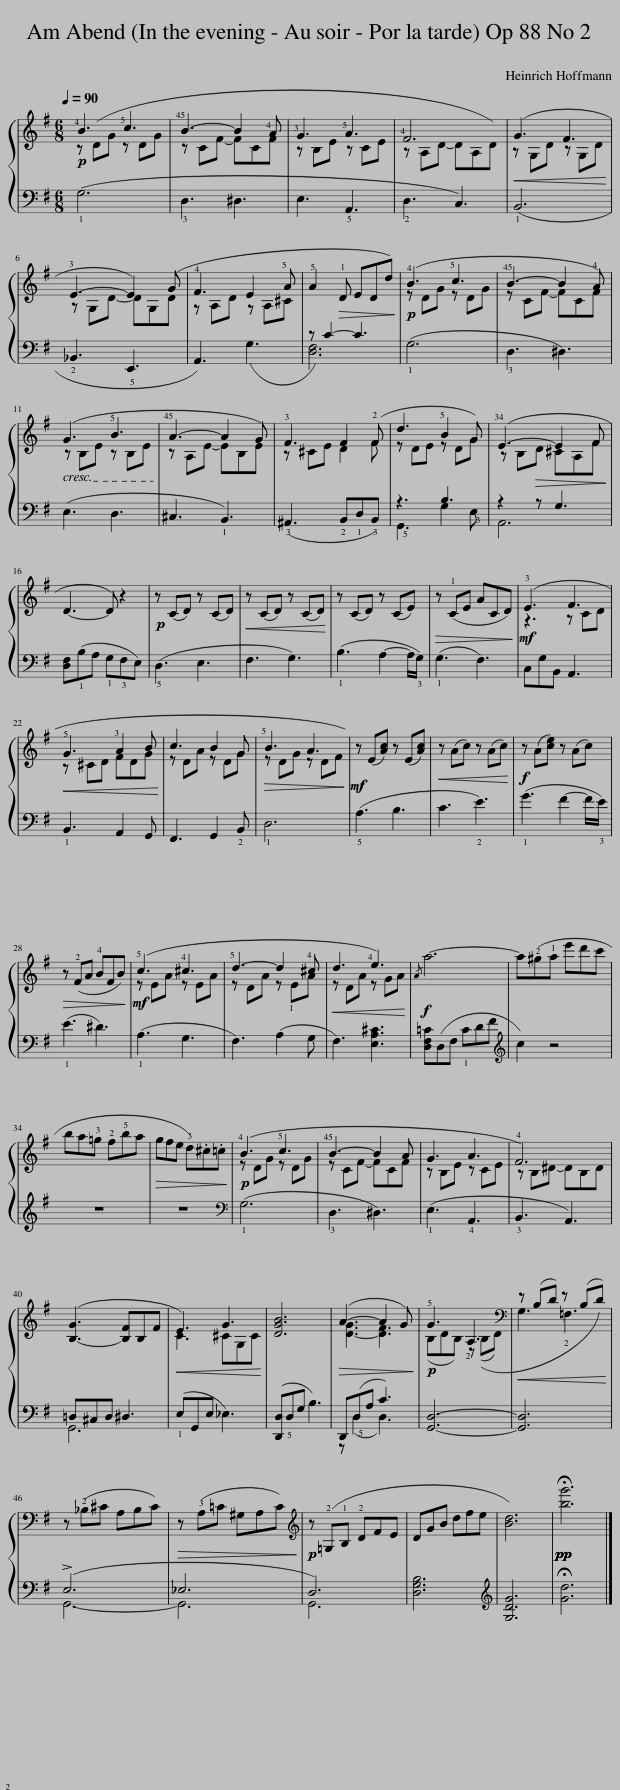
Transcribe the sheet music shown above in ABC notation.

X:1
%%score { ( 1 2 ) | ( 3 4 ) }
L:1/8
Q:1/4=90
M:6/8
I:linebreak $
K:G
V:1 treble
V:2 treble
V:3 bass
V:4 bass
V:1
!p! !4!B3 !5!c3 | !45!B3- B2 !4!A | !3!G3 !5!A3 | !4!F6 |!<(! (G3 F3!<)! |$ %5
 !3!E3- E2) (G | !4!F3 E2 !5!A | !5!A2!>(! !1!D EDd)!>)! |!p! (!4!B3 !5!c3 | !45!B3- B2 !4!A) |$ %10
 (G3 !5!B3 | !45!A3- A2 G) | !3!F3 F2 (F | d3 !5!B2 G) | (!34!E3- E2 F |$ %15
 D3- D) z2 |!p! z (CD) z (CD) |!<(! z (CD) z (CD)!<)! | z (CD) z (CE) |!>(! z (!1!CE ACD)!>)! | %20
!mf! (!3!E3 F3 |$!<(! !5!G3 !3!A2 B!<)! | c3 B2 G |!>(! !5!B3 A3)!>)! |!mf! z (E[Ac]) z (E[Ac]) | %25
!<(! z (Ac) z (Ac)!<)! |!f! z (A[ce]) z (Ac) |$!>(! z (!2!FA !4!BFB)!>)! |!mf! (!5!c3 !4!^c3 | !5!d3- d2 !4!^c | %30
!<(! d3 !4!e3)!<)! |!f!{/A} a6- | a(!2!^g!1!a e'd'c' |$ ba!3!=g !2!f!5!ba |!>(! gfe !3!d).^c.=c!>)! | %35
!p! (!4!B3 !5!c3 | !45!B3- B2 A | G3 A3 | !4!F6) |$ ([B,-G]3 [B,F]B,F | %40
!<(! E3) G3!<)! | [DGB]6 |!>(! (A3- A2 G)!>)! |!p! !5!G3 !2!A,3 |[K:bass]!<(! G,3 !2!=F,3!<)! |$ %45
 z (!2!_B,^C A,B,C) |!>(! z (!3!A,=C ^G,A,C)!>)! |[K:treble]!p! z (!2!=G,!1!B, !2!DFE | DGB dfe | [Bd]6) | %50
!pp!!pp! !fermata![bg']6 |] %51
V:2
 z (DG z DG | z CF- FCF | z B,E z CE | z A,D- DA,D) | z G,D z G,D |$ %5
 z G,D- DG,D | z A,D z A,^C | x6 | z DG z DG | z CF- FCF |$ %10
 z B,E z B,E | z A,E- EB,E | z ^CE D2 !2!F | z DE z DG | z B,!>(!D ^CA,F!>)! |$ %15
 x6 | x6 | x6 | x6 | x6 | %20
 z3 z CD |$ z ^CD FDG | z DA z DG | z DG z DF | x6 | %25
 x6 | x6 |$ x6 | z EA z EA | z DA z !1!EA | %30
 z DA z GA | x6 | x6 |$ x6 | x6 | %35
 z DG z DG | z CF- FCF | z B,E z CE | z B,^D- DB,D |$ x6 | %40
 C3 ^CG,C | x6 | [D-G]3 [DF]3 | (B,DB,) z ((B,D) |[K:bass] z (B,D) z (B,D)) |$ %45
 x6 | x6 |[K:treble] x6 | x6 | x6 | %50
 x6 |] %51
V:3
 (!1!G,6 | !3!D,3 ^D,3 | E,3 !5!A,,3 | !2!D,3 C,3) | (!1!B,,6 |$ %5
 !2!_B,,3 !5!E,,3 | A,,3) (G,3 | z C2- C3) | (!1!G,6 | !3!D,3 ^D,3) |$ %10
 (E,3 D,3 | ^C,3 !1!B,,3) | (!3!^A,,3 !2!B,,!1!D,!3!B,,) | z3 B,3 | z2 z G,3 |$ %15
 [D,F,](!1!B,A, !1!G,!3!F,E,) | (!5!D,3 E,3 | F,3 G,3) | (!1!B,3 A,2- A,/!3!G,/) | (!1!G,3 F,3) | %20
 C,G,B,, A,,3 |$ !1!B,,3 A,,2 G,, | F,,3 G,,2 !2!B,, | !1!D,6 | (!5!A,3 B,3 | %25
 C3 !2!E3) | (!1!G3 F2- F/!3!E/) |$ (!1!E3 ^D3) | (!1!A,3 G,3 | F,3) (A,2 G, | %30
 F,3) [E,A,^C]3 | [D,F,=C](D,F, !1!CDF |[K:treble] c2) z4 |$ z6 | z6 | %35
[K:bass] (!1!G,6 | !3!D,3 ^D,3) | (!1!E,3 !4!A,,3 | !3!B,,3 A,,3) |$ =D,^C,D, ^D,3 | %40
 (!1!E,G,,E, _E,3) | ([D,,D,]!5!D,G, B,3) | D,,(D,A, C3) | [G,,D,]6- | [G,,D,]6 |$ %45
 (!>!E,6 | _E,6 | D,6) | [D,G,B,]6 |[K:treble] [G,DG]6 | %50
 !fermata![Gd]6 |] %51
V:4
 x6 | x6 | x6 | x6 | x6 |$ %5
 x6 | x6 | [D,F,]6 | x6 | x6 |$ %10
 x6 | x6 | x6 | !5!G,,3 G,2 !3!E, | A,,6 |$ %15
 x6 | x6 | x6 | x6 | x6 | %20
 x6 |$ x6 | x6 | x6 | x6 | %25
 x6 | x6 |$ x6 | x6 | x6 | %30
 x6 | x6 |[K:treble] x6 |$ x6 | x6 | %35
[K:bass] x6 | x6 | x6 | x6 |$ G,,6 | %40
 x6 | x6 | z (!5!D,2 D,3) | x6 | x6 |$ %45
 G,,6- | G,,6 | G,,6 | x6 |[K:treble] x6 | %50
 x6 |] %51
